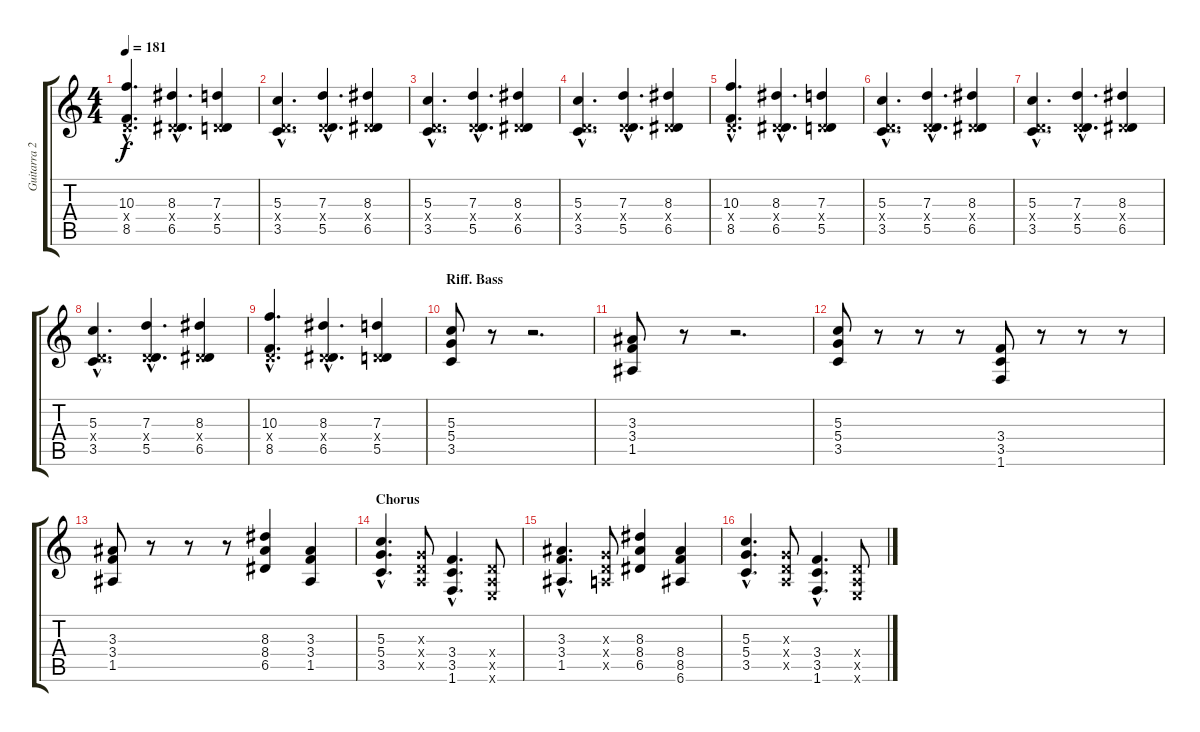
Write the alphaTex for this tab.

\track ("Guitarra 2 - Erik" "Guitarra 2") {instrument overdrivenguitar}
\staff {score tabs}
\tuning (E4 B3 G3 D3 A2 E2) {hide}
\ts (4 4)
\tempo 181
\clef g2
\ks c
(10.3{hac} 0.4{hac x} 8.5{hac}).4{d dy f} (8.3{hac} 0.4{hac x} 6.5{hac}).4{d} (7.3 0.4{x} 5.5).4 |
(5.3{hac} 0.4{hac x} 3.5{hac}).4{d} (7.3{hac} 0.4{hac x} 5.5{hac}).4{d} (8.3 0.4{x} 6.5).4 |
(5.3{hac} 0.4{hac x} 3.5{hac}).4{d} (7.3{hac} 0.4{hac x} 5.5{hac}).4{d} (8.3 0.4{x} 6.5).4 |
(5.3{hac} 0.4{hac x} 3.5{hac}).4{d} (7.3{hac} 0.4{hac x} 5.5{hac}).4{d} (8.3 0.4{x} 6.5).4 |
(10.3{hac} 0.4{hac x} 8.5{hac}).4{d} (8.3{hac} 0.4{hac x} 6.5{hac}).4{d} (7.3 0.4{x} 5.5).4 |
(5.3{hac} 0.4{hac x} 3.5{hac}).4{d} (7.3{hac} 0.4{hac x} 5.5{hac}).4{d} (8.3 0.4{x} 6.5).4 |
(5.3{hac} 0.4{hac x} 3.5{hac}).4{d} (7.3{hac} 0.4{hac x} 5.5{hac}).4{d} (8.3 0.4{x} 6.5).4 |
(5.3{hac} 0.4{hac x} 3.5{hac}).4{d} (7.3{hac} 0.4{hac x} 5.5{hac}).4{d} (8.3 0.4{x} 6.5).4 |
(10.3{hac} 0.4{hac x} 8.5{hac}).4{d} (8.3{hac} 0.4{hac x} 6.5{hac}).4{d} (7.3 0.4{x} 5.5).4 |
\section ("" "Riff. Bass")
(5.3 5.4 3.5).8 r.8 r.2{d} |
(3.3 3.4 1.5).8 r.8 r.2{d} |
(5.3 5.4 3.5).8 r.8 r.8 r.8 (3.4 3.5 1.6).8 r.8 r.8 r.8 |
(3.3 3.4 1.5).8 r.8 r.8 r.8 (8.3 8.4 6.5).4 (3.3 3.4 1.5).4 |
\section ("" "Chorus")
(5.3{hac} 5.4{hac} 3.5{hac}).4{d} (0.3{x} 0.4{x} 0.5{x}).8 (3.4{hac} 3.5{hac} 1.6{hac}).4{d} (0.4{x} 0.5{x} 0.6{x}).8 |
(3.3{hac} 3.4{hac} 1.5{hac}).4{d} (0.3{x} 0.4{x} 0.5{x}).8 (8.3 8.4 6.5).4 (8.4 8.5 6.6).4 |
(5.3{hac} 5.4{hac} 3.5{hac}).4{d} (0.3{x} 0.4{x} 0.5{x}).8 (3.4{hac} 3.5{hac} 1.6{hac}).4{d} (0.4{x} 0.5{x} 0.6{x}).8
